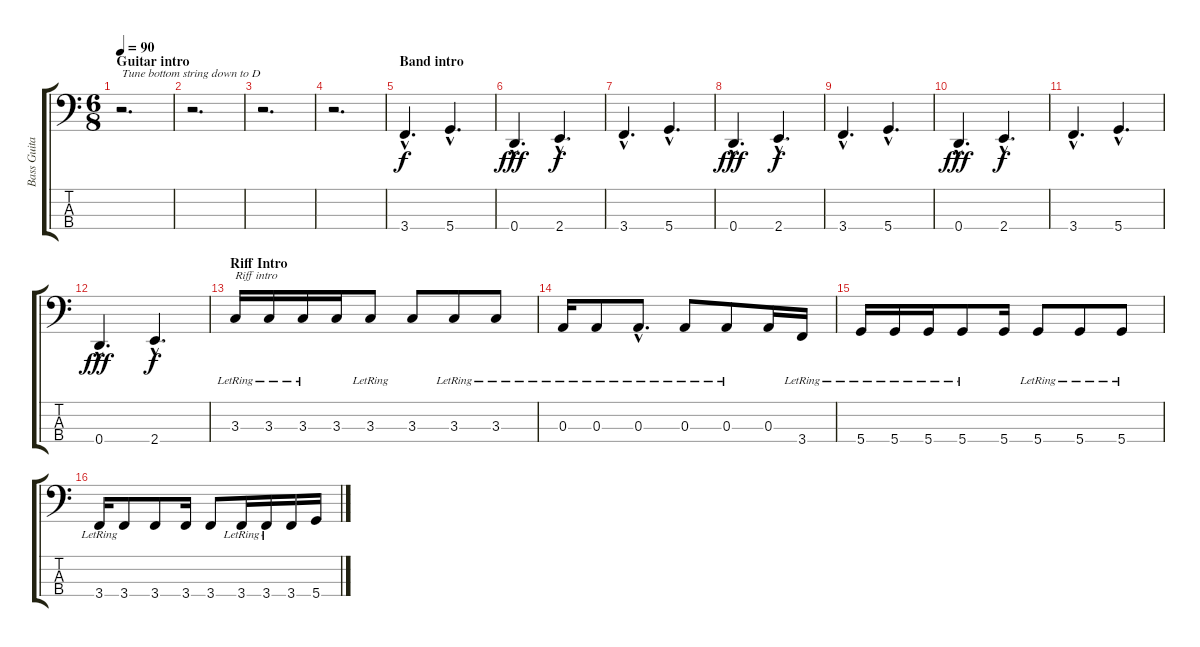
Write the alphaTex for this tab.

\track ("Bass Guitar" "Bass Guita") {instrument acousticguitarnylon}
\staff {score tabs}
\tuning (G2 D2 A1 D1) {hide}
\ts (6 8)
\section ("" "Guitar intro")
\tempo 90
\clef f4
\ks c
r.2{d txt "Tune bottom string down to D" dy f instrument acousticguitarnylon} |
r.2{d} |
r.2{d} |
r.2{d} |
\section ("" "Band intro")
3.4{hac}.4{d} 5.4{hac}.4{d} |
0.4{hac}.4{d dy fff} 2.4{hac}.4{d dy f} |
3.4{hac}.4{d} 5.4{hac}.4{d} |
0.4{hac}.4{d dy fff} 2.4{hac}.4{d dy f} |
3.4{hac}.4{d} 5.4{hac}.4{d} |
0.4{hac}.4{d dy fff} 2.4{hac}.4{d dy f} |
3.4{hac}.4{d} 5.4{hac}.4{d} |
0.4{hac}.4{d dy fff} 2.4{hac}.4{d dy f} |
\section ("" "Riff Intro")
3.3{lr}.16{txt "Riff intro"} 3.3{lr}.16 3.3{lr}.16 3.3.16 3.3{lr}.8 3.3.8 3.3{lr}.8 3.3{lr}.8 |
0.3{lr}.16 0.3{lr}.8 0.3{hac lr}.8{d} 0.3{lr}.8 0.3{lr}.8 0.3.16 3.4{lr}.16 |
5.4{lr}.16 5.4{lr}.16 5.4{lr}.16 5.4{lr}.8 5.4.16 5.4{lr}.8 5.4{lr}.8 5.4{lr}.8 |
3.4{lr}.16 3.4.8 3.4.8 3.4.16 3.4.8 3.4{lr}.16 3.4{lr}.16 3.4.16 5.4.16
